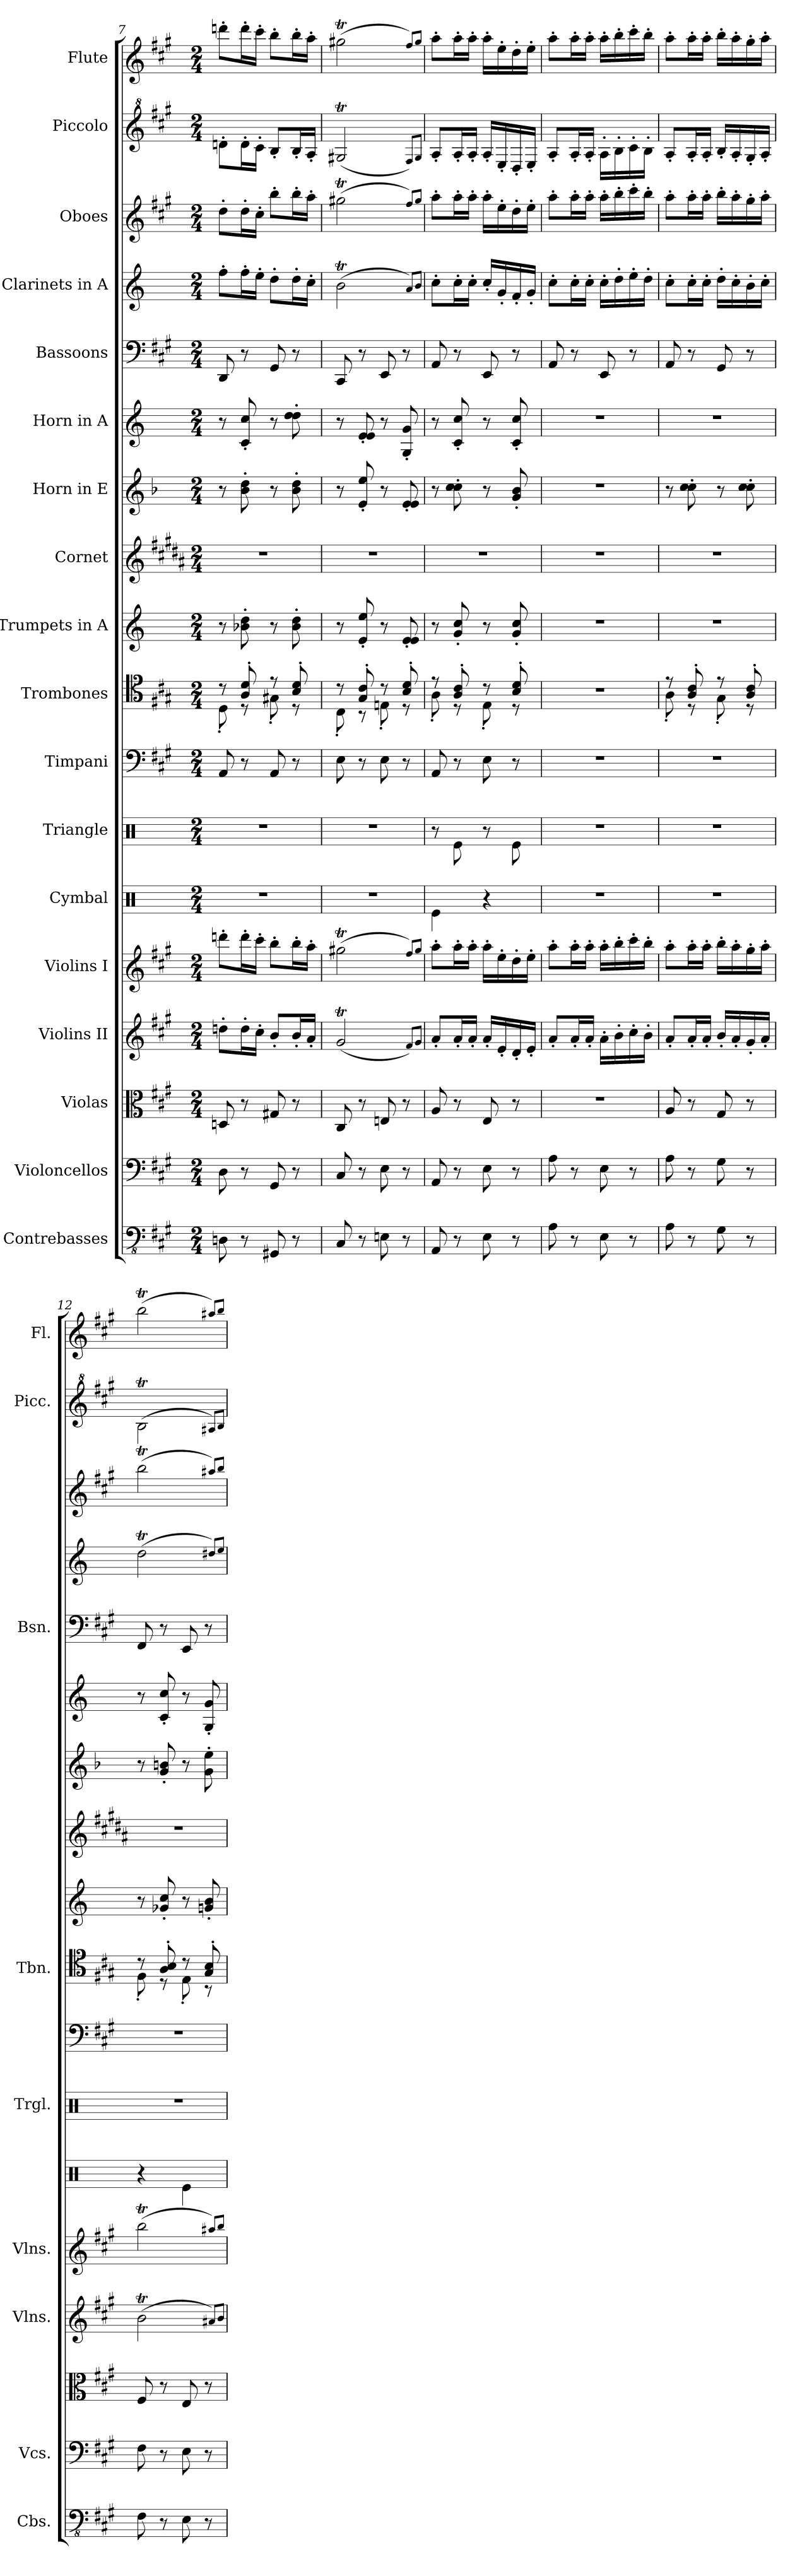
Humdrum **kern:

**kern	**kern	**kern	**kern	**kern	**kern	**kern	**kern	**kern	**kern	**kern	**kern	**kern	**kern	**kern	**kern	**kern	**kern
*part18	*part17	*part16	*part15	*part14	*part13	*part12	*part11	*part10	*part9	*part8	*part7	*part6	*part5	*part4	*part3	*part2	*part1
*staff18	*staff17	*staff16	*staff15	*staff14	*staff13	*staff12	*staff11	*staff10	*staff9	*staff8	*staff7	*staff6	*staff5	*staff4	*staff3	*staff2	*staff1
*I"Contrebasses	*I"Violoncellos	*I"Violas	*I"Violins II	*I"Violins I	*I"Cymbal	*I"Triangle	*I"Timpani	*I"Trombones	*I"Trumpets in A	*I"Cornet	*I"Horn in E	*I"Horn in A	*I"Bassoons	*I"Clarinets in A	*I"Oboes	*I"Piccolo	*I"Flute
*I'Cbs.	*I'Vcs.	*	*I'Vlns.	*I'Vlns.	*	*I'Trgl.	*	*I'Tbn.	*	*	*	*	*I'Bsn.	*	*	*I'Picc.	*I'Fl.
!!LO:PB:g=z
*clefFv4	*clefF4	*clefC3	*clefG2	*clefG2	*clefX	*clefX	*clefF4	*clefC4	*clefG2	*clefG2	*clefG2	*clefG2	*clefF4	*clefG2	*clefG2	*clefG^2	*clefG2
*	*	*	*	*	*	*	*	*	*ITrd2c3	*ITrd1c2	*ITrd4c7	*ITrd4c7	*	*ITrd1c2	*	*ITrd-7c-12	*
*k[f#c#g#]	*k[f#c#g#]	*k[f#c#g#]	*k[f#c#g#]	*k[f#c#g#]	*k[]	*k[]	*k[f#c#g#]	*k[f#c#g#]	*k[f#c#g#]	*k[f#c#g#]	*k[b-e-]	*k[b-]	*k[f#c#g#]	*k[b-e-]	*k[f#c#g#]	*k[f#c#g#]	*k[f#c#g#]
*M2/4	*M2/4	*M2/4	*M2/4	*M2/4	*M2/4	*M2/4	*M2/4	*M2/4	*M2/4	*M2/4	*M2/4	*M2/4	*M2/4	*M2/4	*M2/4	*M2/4	*M2/4
=7	=7	=7	=7	=7	=7	=7	=7	=7	=7	=7	=7	=7	=7	=7	=7	=7	=7
*	*	*	*	*	*	*	*	*^	*	*	*	*	*	*	*	*	*
8DDn\	8D\	8Dn/	8ddn'\L	8dddn'\L	2r	2r	8AA/	8r	8D'\	8r	2r	8r	8r	8DD/	8ee-'\L	8dd'\L	8dddn'\L	8dddn'\L
8r	8r	8r	16dd'\L	16ddd'\L	.	.	8r	8A/' 8d/'	8r	8gn\' 8b\'	.	8e-\' 8g\'	8F/' 8f/'	8r	16ee-'\L	16dd'\L	16ddd'\L	16ddd'\L
.	.	.	16cc#'\JJ	16ccc#'\JJ	.	.	.	.	.	.	.	.	.	.	16dd'\JJ	16cc#'\JJ	16ccc#'\JJ	16ccc#'\JJ
8GGG#X/	8GG#/	8G#X/	8b'/L	8bb'\L	.	.	8AA/	8r	8G#X'\	8r	.	8r	8r	8GG#/	8cc'\L	8bb'\L	8bb'/L	8bb'\L
8r	8r	8r	16b'/L	16bb'\L	.	.	8r	8B/' 8d/'	8r	8g\' 8b\'	.	8e-\' 8g\'	8g\' 8g\'	8r	16cc'\L	16bb'\L	16bb'/L	16bb'\L
.	.	.	16a'/JJ	16aa'\JJ	.	.	.	.	.	.	.	.	.	.	16b-'\JJ	16aa'\JJ	16aa'/JJ	16aa'\JJ
=8	=8	=8	=8	=8	=8	=8	=8	=8	=8	=8	=8	=8	=8	=8	=8	=8	=8	=8
8CC#/	8C#/	8C#/	(<2g#t/	(>2gg#Xt\	2r	2r	8E\	8r	8C#'\	8r	2r	8r	8r	8CC#/	(>2at\	(>2gg#Xt\	(<2gg#Xt/	(>2gg#Xt\
8r	8r	8r	.	.	.	.	8r	8G#/' 8c#/'	8r	8c#/' 8cc#/'	.	8A/' 8a/'	8A/' 8A/'	8r	.	.	.	.
8EEn\	8E\	8En/	.	.	.	.	8E\	8r	8En'\	8r	.	8r	8r	8EE/	.	.	.	.
8r	8r	8r	.	.	.	.	8r	8B/' 8d/'	8r	8c#/' 8c#/'	.	8A/' 8A/'	8C/' 8c/'	8r	.	.	.	.
.	.	.	8qf#/L)	8qff#/L)	.	.	.	.	.	.	.	.	.	.	8qg/L)	8qff#/L)	8qff#/L)	8qff#/L)
.	.	.	8qg#/J	8qgg#/J	.	.	.	.	.	.	.	.	.	.	8qa/J	8qgg#/J	8qgg#/J	8qgg#/J
=9	=9	=9	=9	=9	=9	=9	=9	=9	=9	=9	=9	=9	=9	=9	=9	=9	=9	=9
8AAA/	8AA/	8A/	8a'/L	8aa'\L	4Re\	8r	8AA/	8r	8A'\	8r	2r	8r	8r	8AA/	8b-'\L	8aa'\L	8aa'/L	8aa'\L
8r	8r	8r	16a'/L	16aa'\L	.	8Re\	8r	8A/' 8c#/'	8r	8e/' 8a/'	.	8f\' 8f\'	8F/' 8f/'	8r	16b-'\L	16aa'\L	16aa'/L	16aa'\L
.	.	.	16a'/JJ	16aa'\JJ	.	.	.	.	.	.	.	.	.	.	16b-'\JJ	16aa'\JJ	16aa'/JJ	16aa'\JJ
8EE\	8E\	8E/	16a'/LL	16aa'\LL	4r	8r	8E\	8r	8E'\	8r	.	8r	8r	8EE/	16b-'/LL	16aa'\LL	16aa'/LL	16aa'\LL
.	.	.	16e'/	16ee'\	.	.	.	.	.	.	.	.	.	.	16f'/	16ee'\	16ee'/	16ee'\
8r	8r	8r	16d'/	16dd'\	.	8Re\	8r	8B/' 8d/'	8r	8e/' 8a/'	.	8c/' 8e-/'	8F/' 8f/'	8r	16e-'/	16dd'\	16dd'/	16dd'\
.	.	.	16e'/JJ	16ee'\JJ	.	.	.	.	.	.	.	.	.	.	16f'/JJ	16ee'\JJ	16ee'/JJ	16ee'\JJ
*	*	*	*	*	*	*	*	*v	*v	*	*	*	*	*	*	*	*	*
=10	=10	=10	=10	=10	=10	=10	=10	=10	=10	=10	=10	=10	=10	=10	=10	=10	=10
8AA\	8A\	2r	8a'/L	8aa'\L	2r	2r	2r	2r	2r	2r	2r	2r	8AA/	8b-'\L	8aa'\L	8aa'/L	8aa'\L
8r	8r	.	16a'/L	16aa'\L	.	.	.	.	.	.	.	.	8r	16b-'\L	16aa'\L	16aa'/L	16aa'\L
.	.	.	16a'/JJ	16aa'\JJ	.	.	.	.	.	.	.	.	.	16b-'\JJ	16aa'\JJ	16aa'/JJ	16aa'\JJ
8EE\	8E\	.	16a'\LL	16aa'\LL	.	.	.	.	.	.	.	.	8EE/	16b-'\LL	16aa'\LL	16aa'\LL	16aa'\LL
.	.	.	16b'\	16bb'\	.	.	.	.	.	.	.	.	.	16cc'\	16bb'\	16bb'\	16bb'\
8r	8r	.	16cc#'\	16ccc#'\	.	.	.	.	.	.	.	.	8r	16dd'\	16ccc#'\	16ccc#'\	16ccc#'\
.	.	.	16b'\JJ	16bb'\JJ	.	.	.	.	.	.	.	.	.	16cc'\JJ	16bb'\JJ	16bb'\JJ	16bb'\JJ
=11	=11	=11	=11	=11	=11	=11	=11	=11	=11	=11	=11	=11	=11	=11	=11	=11	=11
*	*	*	*	*	*	*	*	*^	*	*	*	*	*	*	*	*	*
8AA\	8A\	8A/	8a'/L	8aa'\L	2r	2r	2r	8r	8A'\	2r	2r	8r	2r	8AA/	8b-'\L	8aa'\L	8aa'/L	8aa'\L
8r	8r	8r	16a'/L	16aa'\L	.	.	.	8A/' 8c#/'	8r	.	.	8f\' 8f\'	.	8r	16b-'\L	16aa'\L	16aa'/L	16aa'\L
.	.	.	16a'/JJ	16aa'\JJ	.	.	.	.	.	.	.	.	.	.	16b-'\JJ	16aa'\JJ	16aa'/JJ	16aa'\JJ
8GG#\	8G#\	8G#/	16b'/LL	16bb'\LL	.	.	.	8r	8G#'\	.	.	8r	.	8GG#/	16cc'\LL	16bb'\LL	16bb'/LL	16bb'\LL
.	.	.	16a'/	16aa'\	.	.	.	.	.	.	.	.	.	.	16b-'\	16aa'\	16aa'/	16aa'\
8r	8r	8r	16g#'/	16gg#'\	.	.	.	8A/' 8c#/'	8r	.	.	8f\' 8f\'	.	8r	16a'\	16gg#'\	16gg#'/	16gg#'\
.	.	.	16a'/JJ	16aa'\JJ	.	.	.	.	.	.	.	.	.	.	16b-'\JJ	16aa'\JJ	16aa'/JJ	16aa'\JJ
=12	=12	=12	=12	=12	=12	=12	=12	=12	=12	=12	=12	=12	=12	=12	=12	=12	=12	=12
8FF#\	8F#\	8F#/	(>2bT\	(>2bbT\	4r	2r	2r	8r	8F#'\	8r	2r	8r	8r	8FF#/	(>2ccT\	(>2bbT\	(>2bbT\	(>2bbT\
8r	8r	8r	.	.	.	.	.	8A/' 8B/'	8r	8e-X/' 8a/'	.	8c/' 8en/'	8F/' 8f/'	8r	.	.	.	.
8EE\	8E\	8E/	.	.	4Re\	.	.	8r	8E'\	8r	.	8r	8r	8EE/	.	.	.	.
8r	8r	8r	.	.	.	.	.	8G#/' 8B/'	8r	8en/' 8g#/'	.	8c\' 8a\'	8C/' 8c/'	8r	.	.	.	.
*	*	*	*	*	*	*	*	*v	*v	*	*	*	*	*	*	*	*	*
.	.	.	8qa#X/L)	8qaa#X/L)	.	.	.	.	.	.	.	.	.	8qcc#X/L)	8qaa#X/L)	8qaa#X/L)	8qaa#X/L)
.	.	.	8qb/J	8qbb/J	.	.	.	.	.	.	.	.	.	8qdd/J	8qbb/J	8qbb/J	8qbb/J
=	=	=	=	=	=	=	=	=	=	=	=	=	=	=	=	=	=
*-	*-	*-	*-	*-	*-	*-	*-	*-	*-	*-	*-	*-	*-	*-	*-	*-	*-
